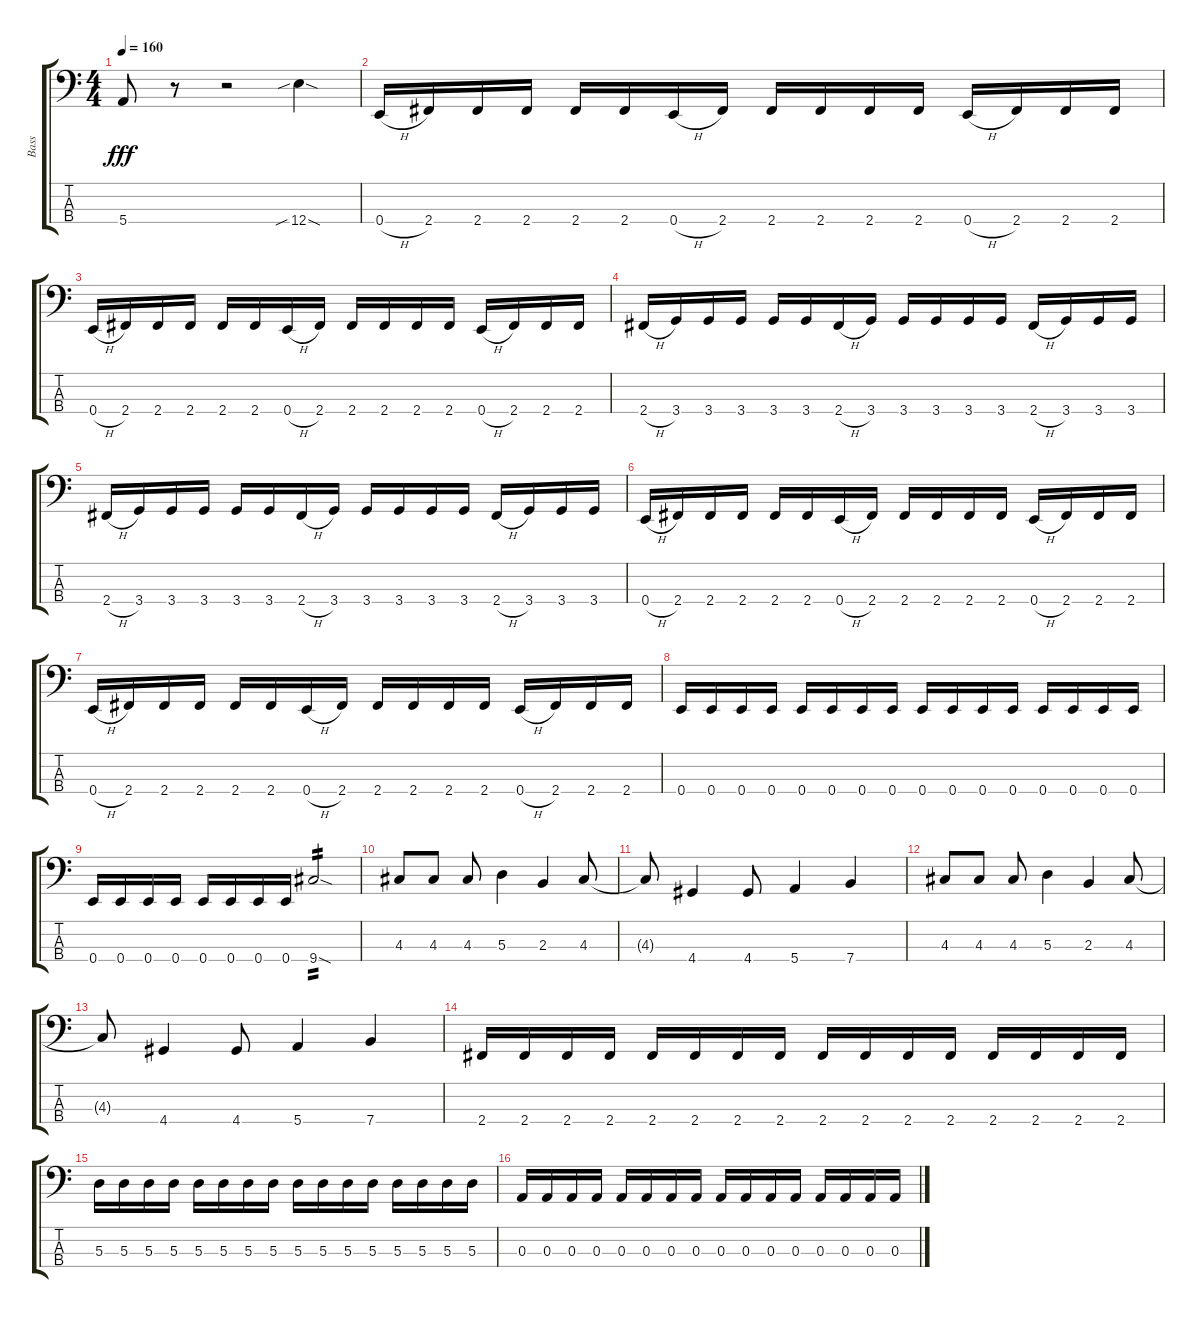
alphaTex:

\track ("Bass" "Bass") {instrument electricbassfinger}
\staff {score tabs}
\tuning (G2 D2 A1 E1) {hide}
\ts (4 4)
\tempo 160
\clef f4
\ks c
5.4.8{dy fff} r.8 r.2 12.4{sib sod}.4 |
0.4{h}.16 2.4.16 2.4.16 2.4.16 2.4.16 2.4.16 0.4{h}.16 2.4.16 2.4.16 2.4.16 2.4.16 2.4.16 0.4{h}.16 2.4.16 2.4.16 2.4.16 |
0.4{h}.16 2.4.16 2.4.16 2.4.16 2.4.16 2.4.16 0.4{h}.16 2.4.16 2.4.16 2.4.16 2.4.16 2.4.16 0.4{h}.16 2.4.16 2.4.16 2.4.16 |
2.4{h}.16 3.4.16 3.4.16 3.4.16 3.4.16 3.4.16 2.4{h}.16 3.4.16 3.4.16 3.4.16 3.4.16 3.4.16 2.4{h}.16 3.4.16 3.4.16 3.4.16 |
2.4{h}.16 3.4.16 3.4.16 3.4.16 3.4.16 3.4.16 2.4{h}.16 3.4.16 3.4.16 3.4.16 3.4.16 3.4.16 2.4{h}.16 3.4.16 3.4.16 3.4.16 |
0.4{h}.16 2.4.16 2.4.16 2.4.16 2.4.16 2.4.16 0.4{h}.16 2.4.16 2.4.16 2.4.16 2.4.16 2.4.16 0.4{h}.16 2.4.16 2.4.16 2.4.16 |
0.4{h}.16 2.4.16 2.4.16 2.4.16 2.4.16 2.4.16 0.4{h}.16 2.4.16 2.4.16 2.4.16 2.4.16 2.4.16 0.4{h}.16 2.4.16 2.4.16 2.4.16 |
0.4.16 0.4.16 0.4.16 0.4.16 0.4.16 0.4.16 0.4.16 0.4.16 0.4.16 0.4.16 0.4.16 0.4.16 0.4.16 0.4.16 0.4.16 0.4.16 |
0.4.16 0.4.16 0.4.16 0.4.16 0.4.16 0.4.16 0.4.16 0.4.16 9.4{sod}.2{tp 2} |
4.3.8 4.3.8 4.3.8 5.3.4 2.3.4 4.3.8 |
4.3{t}.8 4.4.4 4.4.8 5.4.4 7.4.4 |
4.3.8 4.3.8 4.3.8 5.3.4 2.3.4 4.3.8 |
4.3{t}.8 4.4.4 4.4.8 5.4.4 7.4.4 |
2.4.16 2.4.16 2.4.16 2.4.16 2.4.16 2.4.16 2.4.16 2.4.16 2.4.16 2.4.16 2.4.16 2.4.16 2.4.16 2.4.16 2.4.16 2.4.16 |
5.3.16 5.3.16 5.3.16 5.3.16 5.3.16 5.3.16 5.3.16 5.3.16 5.3.16 5.3.16 5.3.16 5.3.16 5.3.16 5.3.16 5.3.16 5.3.16 |
0.3.16 0.3.16 0.3.16 0.3.16 0.3.16 0.3.16 0.3.16 0.3.16 0.3.16 0.3.16 0.3.16 0.3.16 0.3.16 0.3.16 0.3.16 0.3.16
